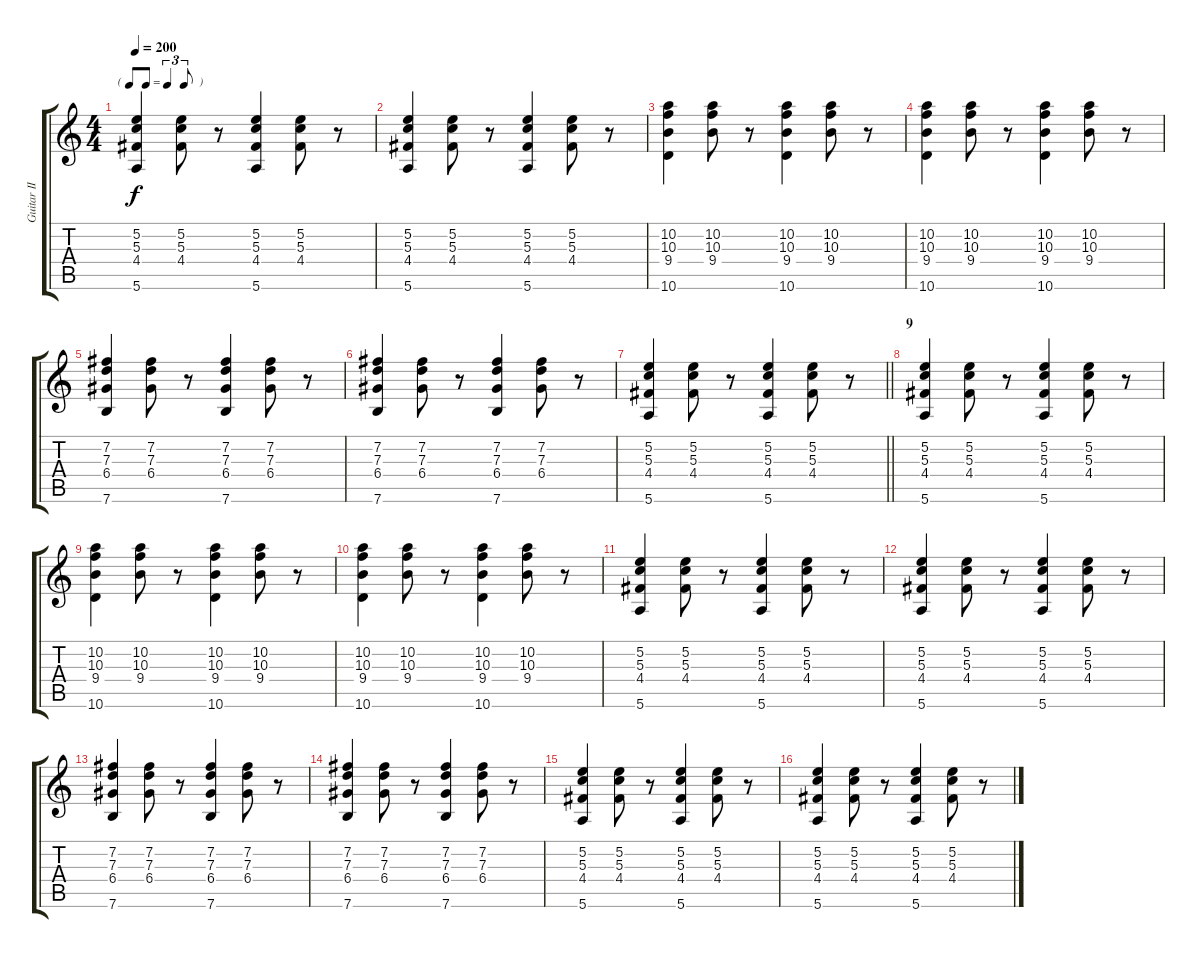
\track ("Guitar II" "Guitar II") {instrument acousticguitarsteel}
\staff {score tabs}
\tuning (E4 B3 G3 D3 A2 E2) {hide}
\ts (4 4)
\tf triplet8th
\tempo 200
\clef g2
\ks c
(5.2 5.3 4.4 5.6).4{dy f} (5.2 5.3 4.4).8 r.8 (5.2 5.3 4.4 5.6).4 (5.2 5.3 4.4).8 r.8 |
(5.2 5.3 4.4 5.6).4 (5.2 5.3 4.4).8 r.8 (5.2 5.3 4.4 5.6).4 (5.2 5.3 4.4).8 r.8 |
(10.2 10.3 9.4 10.6).4 (10.2 10.3 9.4).8 r.8 (10.2 10.3 9.4 10.6).4 (10.2 10.3 9.4).8 r.8 |
(10.2 10.3 9.4 10.6).4 (10.2 10.3 9.4).8 r.8 (10.2 10.3 9.4 10.6).4 (10.2 10.3 9.4).8 r.8 |
(7.2 7.3 6.4 7.6).4 (7.2 7.3 6.4).8 r.8 (7.2 7.3 6.4 7.6).4 (7.2 7.3 6.4).8 r.8 |
(7.2 7.3 6.4 7.6).4 (7.2 7.3 6.4).8 r.8 (7.2 7.3 6.4 7.6).4 (7.2 7.3 6.4).8 r.8 |
\barLineRight lightlight
(5.2 5.3 4.4 5.6).4 (5.2 5.3 4.4).8 r.8 (5.2 5.3 4.4 5.6).4 (5.2 5.3 4.4).8 r.8 |
\section ("" "9")
(5.2 5.3 4.4 5.6).4 (5.2 5.3 4.4).8 r.8 (5.2 5.3 4.4 5.6).4 (5.2 5.3 4.4).8 r.8 |
(10.2 10.3 9.4 10.6).4 (10.2 10.3 9.4).8 r.8 (10.2 10.3 9.4 10.6).4 (10.2 10.3 9.4).8 r.8 |
(10.2 10.3 9.4 10.6).4 (10.2 10.3 9.4).8 r.8 (10.2 10.3 9.4 10.6).4 (10.2 10.3 9.4).8 r.8 |
(5.2 5.3 4.4 5.6).4 (5.2 5.3 4.4).8 r.8 (5.2 5.3 4.4 5.6).4 (5.2 5.3 4.4).8 r.8 |
(5.2 5.3 4.4 5.6).4 (5.2 5.3 4.4).8 r.8 (5.2 5.3 4.4 5.6).4 (5.2 5.3 4.4).8 r.8 |
(7.2 7.3 6.4 7.6).4 (7.2 7.3 6.4).8 r.8 (7.2 7.3 6.4 7.6).4 (7.2 7.3 6.4).8 r.8 |
(7.2 7.3 6.4 7.6).4 (7.2 7.3 6.4).8 r.8 (7.2 7.3 6.4 7.6).4 (7.2 7.3 6.4).8 r.8 |
(5.2 5.3 4.4 5.6).4 (5.2 5.3 4.4).8 r.8 (5.2 5.3 4.4 5.6).4 (5.2 5.3 4.4).8 r.8 |
(5.2 5.3 4.4 5.6).4 (5.2 5.3 4.4).8 r.8 (5.2 5.3 4.4 5.6).4 (5.2 5.3 4.4).8 r.8
